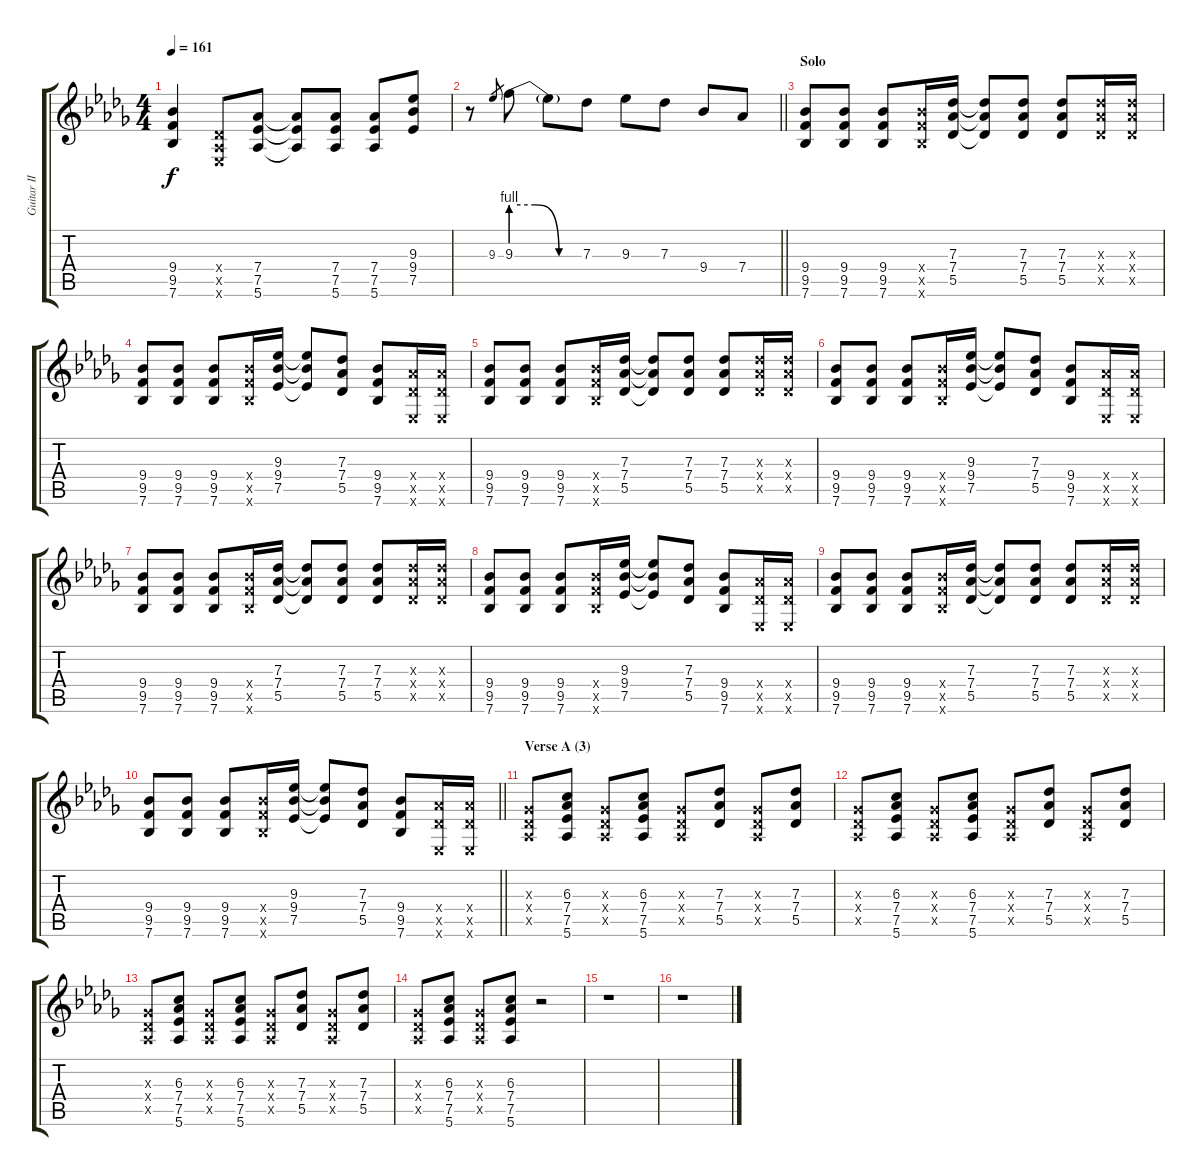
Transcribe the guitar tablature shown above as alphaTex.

\track ("Guitar II" "Guitar II") {instrument distortionguitar}
\staff {score tabs}
\tuning (Eb4 Bb3 Gb3 Db3 Ab2 Eb2) {hide}
\ts (4 4)
\tempo 161
\clef g2
\ks bbminor
(9.4 9.5 7.6).4{dy f} (0.4{x} 0.5{x} 0.6{x}).8 (7.4 7.5 5.6).8 (7.4{t} 7.5{t} 5.6{t}).8 (7.4 7.5 5.6).8 (7.4 7.5 5.6).8 (9.3 9.4 7.5).8 |
\barLineRight lightlight
r.8 9.3.8{gr} 9.3{be (custom 0 4 20 4 40 0 60 0)}.8 9.3{t}.8 7.3.8 9.3.8 7.3.8 9.4.8 7.4.8 |
\section ("" "Solo")
(9.4 9.5 7.6).8 (9.4 9.5 7.6).8 (9.4 9.5 7.6).8 (9.4{x} 9.5{x} 7.6{x}).16 (7.3 7.4 5.5).16 (7.3{t} 7.4{t} 5.5{t}).8 (7.3 7.4 5.5).8 (7.3 7.4 5.5).8 (7.3{x} 7.4{x} 5.5{x}).16 (7.3{x} 7.4{x} 5.5{x}).16 |
(9.4 9.5 7.6).8 (9.4 9.5 7.6).8 (9.4 9.5 7.6).8 (9.4{x} 9.5{x} 7.6{x}).16 (9.3 9.4 7.5).16 (9.3{t} 9.4{t} 7.5{t}).8 (7.3 7.4 5.5).8 (9.4 9.5 7.6).8 (7.4{x} 5.5{x} 0.6{x}).16 (7.4{x} 5.5{x} 0.6{x}).16 |
(9.4 9.5 7.6).8 (9.4 9.5 7.6).8 (9.4 9.5 7.6).8 (9.4{x} 9.5{x} 7.6{x}).16 (7.3 7.4 5.5).16 (7.3{t} 7.4{t} 5.5{t}).8 (7.3 7.4 5.5).8 (7.3 7.4 5.5).8 (7.3{x} 7.4{x} 5.5{x}).16 (7.3{x} 7.4{x} 5.5{x}).16 |
(9.4 9.5 7.6).8 (9.4 9.5 7.6).8 (9.4 9.5 7.6).8 (9.4{x} 9.5{x} 7.6{x}).16 (9.3 9.4 7.5).16 (9.3{t} 9.4{t} 7.5{t}).8 (7.3 7.4 5.5).8 (9.4 9.5 7.6).8 (7.4{x} 5.5{x} 0.6{x}).16 (7.4{x} 5.5{x} 0.6{x}).16 |
(9.4 9.5 7.6).8 (9.4 9.5 7.6).8 (9.4 9.5 7.6).8 (9.4{x} 9.5{x} 7.6{x}).16 (7.3 7.4 5.5).16 (7.3{t} 7.4{t} 5.5{t}).8 (7.3 7.4 5.5).8 (7.3 7.4 5.5).8 (7.3{x} 7.4{x} 5.5{x}).16 (7.3{x} 7.4{x} 5.5{x}).16 |
(9.4 9.5 7.6).8 (9.4 9.5 7.6).8 (9.4 9.5 7.6).8 (9.4{x} 9.5{x} 7.6{x}).16 (9.3 9.4 7.5).16 (9.3{t} 9.4{t} 7.5{t}).8 (7.3 7.4 5.5).8 (9.4 9.5 7.6).8 (7.4{x} 5.5{x} 0.6{x}).16 (7.4{x} 5.5{x} 0.6{x}).16 |
(9.4 9.5 7.6).8 (9.4 9.5 7.6).8 (9.4 9.5 7.6).8 (9.4{x} 9.5{x} 7.6{x}).16 (7.3 7.4 5.5).16 (7.3{t} 7.4{t} 5.5{t}).8 (7.3 7.4 5.5).8 (7.3 7.4 5.5).8 (7.3{x} 7.4{x} 5.5{x}).16 (7.3{x} 7.4{x} 5.5{x}).16 |
\barLineRight lightlight
(9.4 9.5 7.6).8 (9.4 9.5 7.6).8 (9.4 9.5 7.6).8 (9.4{x} 9.5{x} 7.6{x}).16 (9.3 9.4 7.5).16 (9.3{t} 9.4{t} 7.5{t}).8 (7.3 7.4 5.5).8 (9.4 9.5 7.6).8 (7.4{x} 5.5{x} 0.6{x}).16 (7.4{x} 5.5{x} 0.6{x}).16 |
\section ("" "Verse A (3)")
(0.3{x} 0.4{x} 0.5{x}).8 (6.3 7.4 7.5 5.6).8 (0.3{x} 0.4{x} 0.5{x}).8 (6.3 7.4 7.5 5.6).8 (0.3{x} 0.4{x} 0.5{x}).8 (7.3 7.4 5.5).8 (0.3{x} 0.4{x} 0.5{x}).8 (7.3 7.4 5.5).8 |
(0.3{x} 0.4{x} 0.5{x}).8 (6.3 7.4 7.5 5.6).8 (0.3{x} 0.4{x} 0.5{x}).8 (6.3 7.4 7.5 5.6).8 (0.3{x} 0.4{x} 0.5{x}).8 (7.3 7.4 5.5).8 (0.3{x} 0.4{x} 0.5{x}).8 (7.3 7.4 5.5).8 |
(0.3{x} 0.4{x} 0.5{x}).8 (6.3 7.4 7.5 5.6).8 (0.3{x} 0.4{x} 0.5{x}).8 (6.3 7.4 7.5 5.6).8 (0.3{x} 0.4{x} 0.5{x}).8 (7.3 7.4 5.5).8 (0.3{x} 0.4{x} 0.5{x}).8 (7.3 7.4 5.5).8 |
(0.3{x} 0.4{x} 0.5{x}).8 (6.3 7.4 7.5 5.6).8 (0.3{x} 0.4{x} 0.5{x}).8 (6.3 7.4 7.5 5.6).8 r.2 |
r.1 |
r.1
